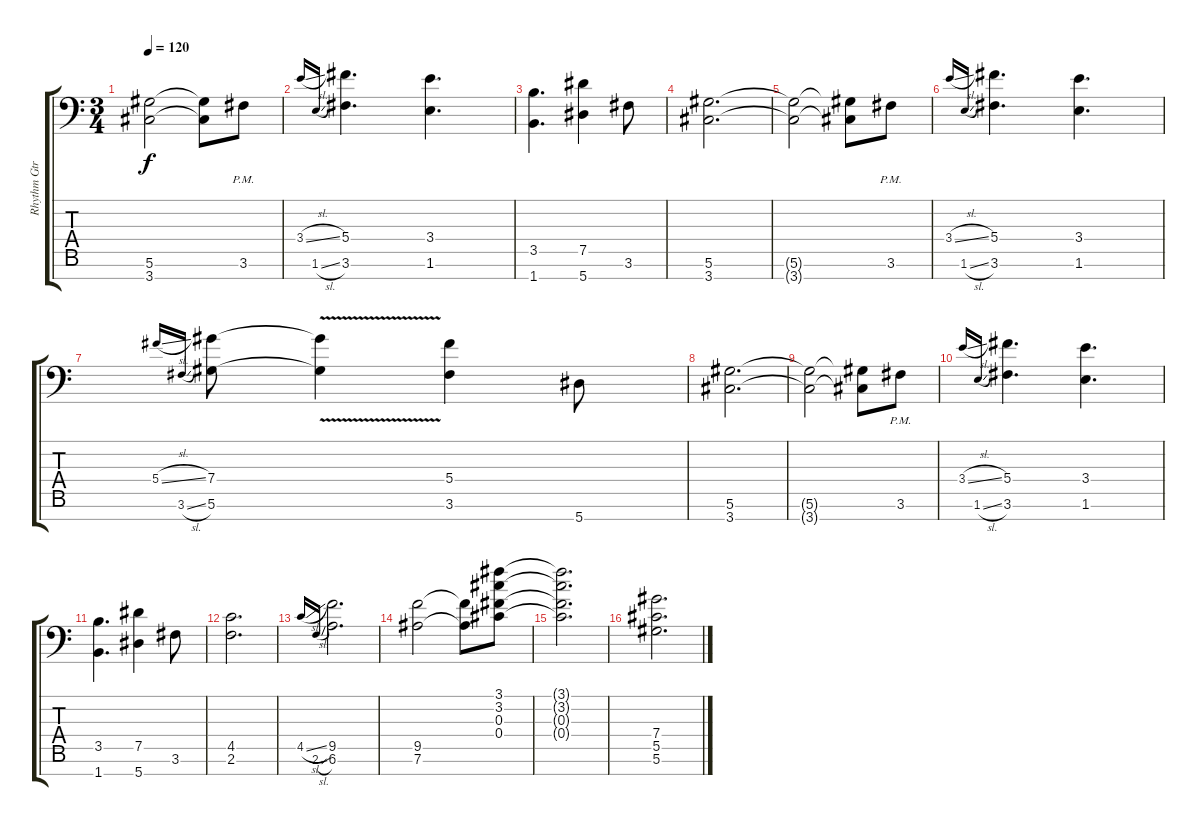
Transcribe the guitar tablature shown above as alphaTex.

\track ("Rhythm Gtr" "Rhythm Gtr") {instrument distortionguitar}
\staff {score tabs}
\tuning (Eb4 Bb3 Gb3 Db3 Ab2 Eb2 Bb1) {hide}
\ts (3 4)
\tempo 120
\clef f4
\ks c
(5.6{t} 3.7{t}).2{dy f} (5.6{t} 3.7{t}).8 3.6{pm}.8 |
3.4{sl}.16{gr onbeat} 1.6{sl}.16{gr onbeat} (5.4 3.6).4{d} (3.4 1.6).4{d} |
(3.5 1.7).4{d} (7.5 5.7).4 3.6.8 |
(5.6 3.7).2{d} |
(5.6{t} 3.7{t}).2 (5.6{t} 3.7{t}).8 3.6{pm}.8 |
3.4{sl}.16{gr onbeat} 1.6{sl}.16{gr onbeat} (5.4 3.6).4{d} (3.4 1.6).4{d} |
5.4{sl}.16{gr onbeat} 3.6{sl}.16{gr onbeat} (7.4 5.6).8 (7.4{v t} 5.6{v t}).4 (5.4 3.6).4 5.7.8 |
(5.6 3.7).2{d} |
(5.6{t} 3.7{t}).2 (5.6{t} 3.7{t}).8 3.6{pm}.8 |
3.4{sl}.16{gr onbeat} 1.6{sl}.16{gr onbeat} (5.4 3.6).4{d} (3.4 1.6).4{d} |
(3.5 1.7).4{d} (7.5 5.7).4 3.6.8 |
(4.5 2.6).2{d} |
4.5{sl}.16{gr onbeat} 2.6{sl}.16{gr onbeat} (9.5 6.6).2{d} |
(9.5 7.6).2 (9.5{t} 7.6{t}).8 (3.1 3.2 0.3 0.4).8 |
(3.1{t} 3.2{t} 0.3{t} 0.4{t}).2{d} |
(7.4 5.5 5.6).2{d}
